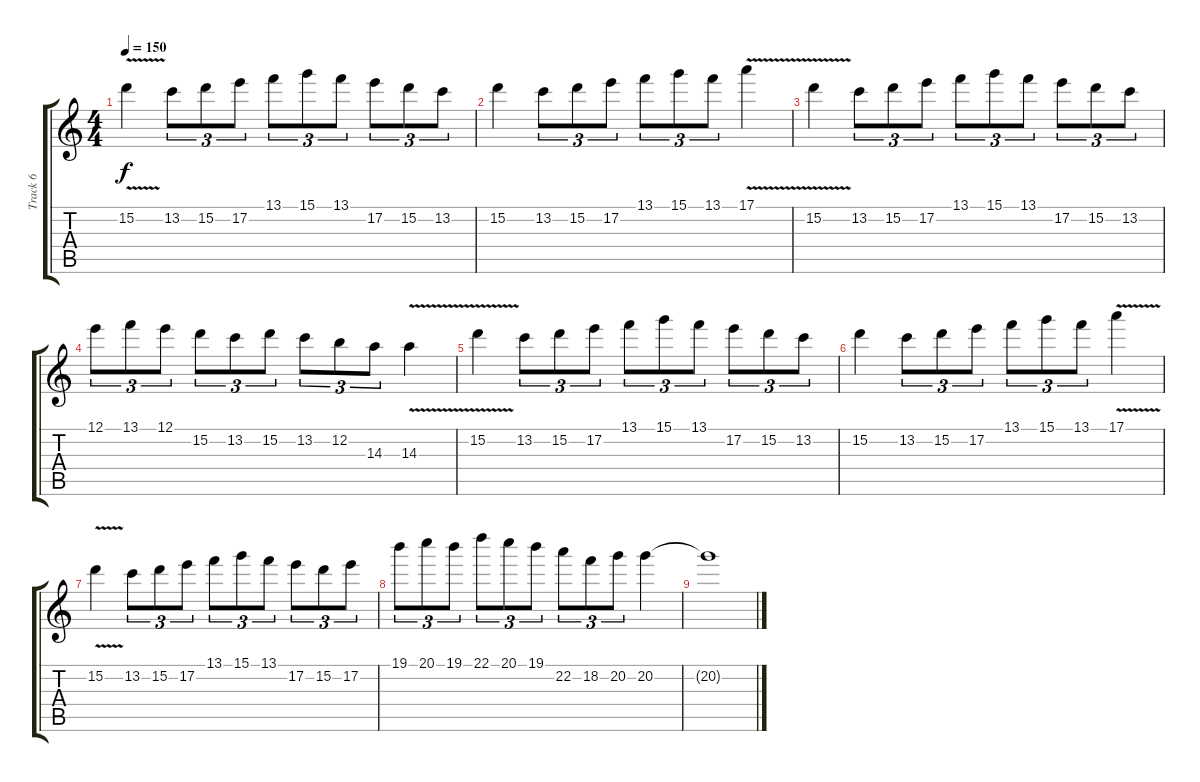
\track ("Track 6" "Track 6") {instrument distortionguitar}
\staff {score tabs}
\tuning (E4 B3 G3 D3 A2 E2) {hide}
\ts (4 4)
\tempo 150
\clef g2
\ks c
15.2{v}.4{dy f} 13.2.8{tu (3 2)} 15.2.8{tu (3 2)} 17.2.8{tu (3 2)} 13.1.8{tu (3 2)} 15.1.8{tu (3 2)} 13.1.8{tu (3 2)} 17.2.8{tu (3 2)} 15.2.8{tu (3 2)} 13.2.8{tu (3 2)} |
15.2.4 13.2.8{tu (3 2)} 15.2.8{tu (3 2)} 17.2.8{tu (3 2)} 13.1.8{tu (3 2)} 15.1.8{tu (3 2)} 13.1.8{tu (3 2)} 17.1{v}.4 |
15.2{v}.4 13.2.8{tu (3 2)} 15.2.8{tu (3 2)} 17.2.8{tu (3 2)} 13.1.8{tu (3 2)} 15.1.8{tu (3 2)} 13.1.8{tu (3 2)} 17.2.8{tu (3 2)} 15.2.8{tu (3 2)} 13.2.8{tu (3 2)} |
12.1.8{tu (3 2)} 13.1.8{tu (3 2)} 12.1.8{tu (3 2)} 15.2.8{tu (3 2)} 13.2.8{tu (3 2)} 15.2.8{tu (3 2)} 13.2.8{tu (3 2)} 12.2.8{tu (3 2)} 14.3.8{tu (3 2)} 14.3{v}.4 |
15.2{v}.4 13.2.8{tu (3 2)} 15.2.8{tu (3 2)} 17.2.8{tu (3 2)} 13.1.8{tu (3 2)} 15.1.8{tu (3 2)} 13.1.8{tu (3 2)} 17.2.8{tu (3 2)} 15.2.8{tu (3 2)} 13.2.8{tu (3 2)} |
15.2.4 13.2.8{tu (3 2)} 15.2.8{tu (3 2)} 17.2.8{tu (3 2)} 13.1.8{tu (3 2)} 15.1.8{tu (3 2)} 13.1.8{tu (3 2)} 17.1{v}.4 |
15.2{v}.4 13.2.8{tu (3 2)} 15.2.8{tu (3 2)} 17.2.8{tu (3 2)} 13.1.8{tu (3 2)} 15.1.8{tu (3 2)} 13.1.8{tu (3 2)} 17.2.8{tu (3 2)} 15.2.8{tu (3 2)} 17.2.8{tu (3 2)} |
19.1.8{tu (3 2)} 20.1.8{tu (3 2)} 19.1.8{tu (3 2)} 22.1.8{tu (3 2)} 20.1.8{tu (3 2)} 19.1.8{tu (3 2)} 22.2.8{tu (3 2)} 18.2.8{tu (3 2)} 20.2.8{tu (3 2)} 20.2.4 |
20.2{t}.1
